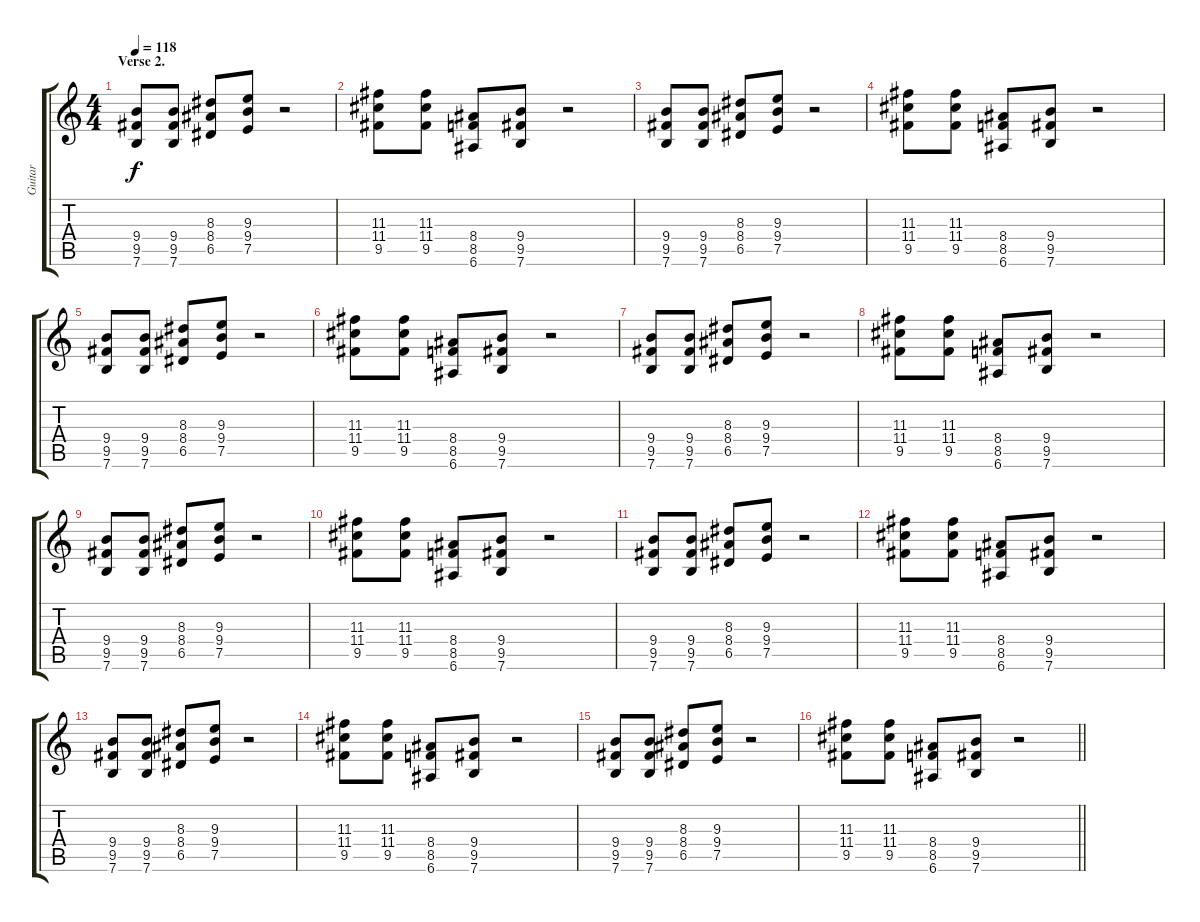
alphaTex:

\track ("Guitar" "Guitar") {instrument overdrivenguitar}
\staff {score tabs}
\tuning (E4 B3 G3 D3 A2 E2) {hide}
\ts (4 4)
\section ("" "Verse 2.")
\tempo 118
\clef g2
\ks c
(9.4 9.5 7.6).8{dy f} (9.4 9.5 7.6).8 (8.3 8.4 6.5).8 (9.3 9.4 7.5).8 r.2 |
(11.3 11.4 9.5).8 (11.3 11.4 9.5).8 (8.4 8.5 6.6).8 (9.4 9.5 7.6).8 r.2 |
(9.4 9.5 7.6).8 (9.4 9.5 7.6).8 (8.3 8.4 6.5).8 (9.3 9.4 7.5).8 r.2 |
(11.3 11.4 9.5).8 (11.3 11.4 9.5).8 (8.4 8.5 6.6).8 (9.4 9.5 7.6).8 r.2 |
(9.4 9.5 7.6).8 (9.4 9.5 7.6).8 (8.3 8.4 6.5).8 (9.3 9.4 7.5).8 r.2 |
(11.3 11.4 9.5).8 (11.3 11.4 9.5).8 (8.4 8.5 6.6).8 (9.4 9.5 7.6).8 r.2 |
(9.4 9.5 7.6).8 (9.4 9.5 7.6).8 (8.3 8.4 6.5).8 (9.3 9.4 7.5).8 r.2 |
(11.3 11.4 9.5).8 (11.3 11.4 9.5).8 (8.4 8.5 6.6).8 (9.4 9.5 7.6).8 r.2 |
(9.4 9.5 7.6).8 (9.4 9.5 7.6).8 (8.3 8.4 6.5).8 (9.3 9.4 7.5).8 r.2 |
(11.3 11.4 9.5).8 (11.3 11.4 9.5).8 (8.4 8.5 6.6).8 (9.4 9.5 7.6).8 r.2 |
(9.4 9.5 7.6).8 (9.4 9.5 7.6).8 (8.3 8.4 6.5).8 (9.3 9.4 7.5).8 r.2 |
(11.3 11.4 9.5).8 (11.3 11.4 9.5).8 (8.4 8.5 6.6).8 (9.4 9.5 7.6).8 r.2 |
(9.4 9.5 7.6).8 (9.4 9.5 7.6).8 (8.3 8.4 6.5).8 (9.3 9.4 7.5).8 r.2 |
(11.3 11.4 9.5).8 (11.3 11.4 9.5).8 (8.4 8.5 6.6).8 (9.4 9.5 7.6).8 r.2 |
(9.4 9.5 7.6).8 (9.4 9.5 7.6).8 (8.3 8.4 6.5).8 (9.3 9.4 7.5).8 r.2 |
\barLineRight lightlight
(11.3 11.4 9.5).8 (11.3 11.4 9.5).8 (8.4 8.5 6.6).8 (9.4 9.5 7.6).8 r.2
